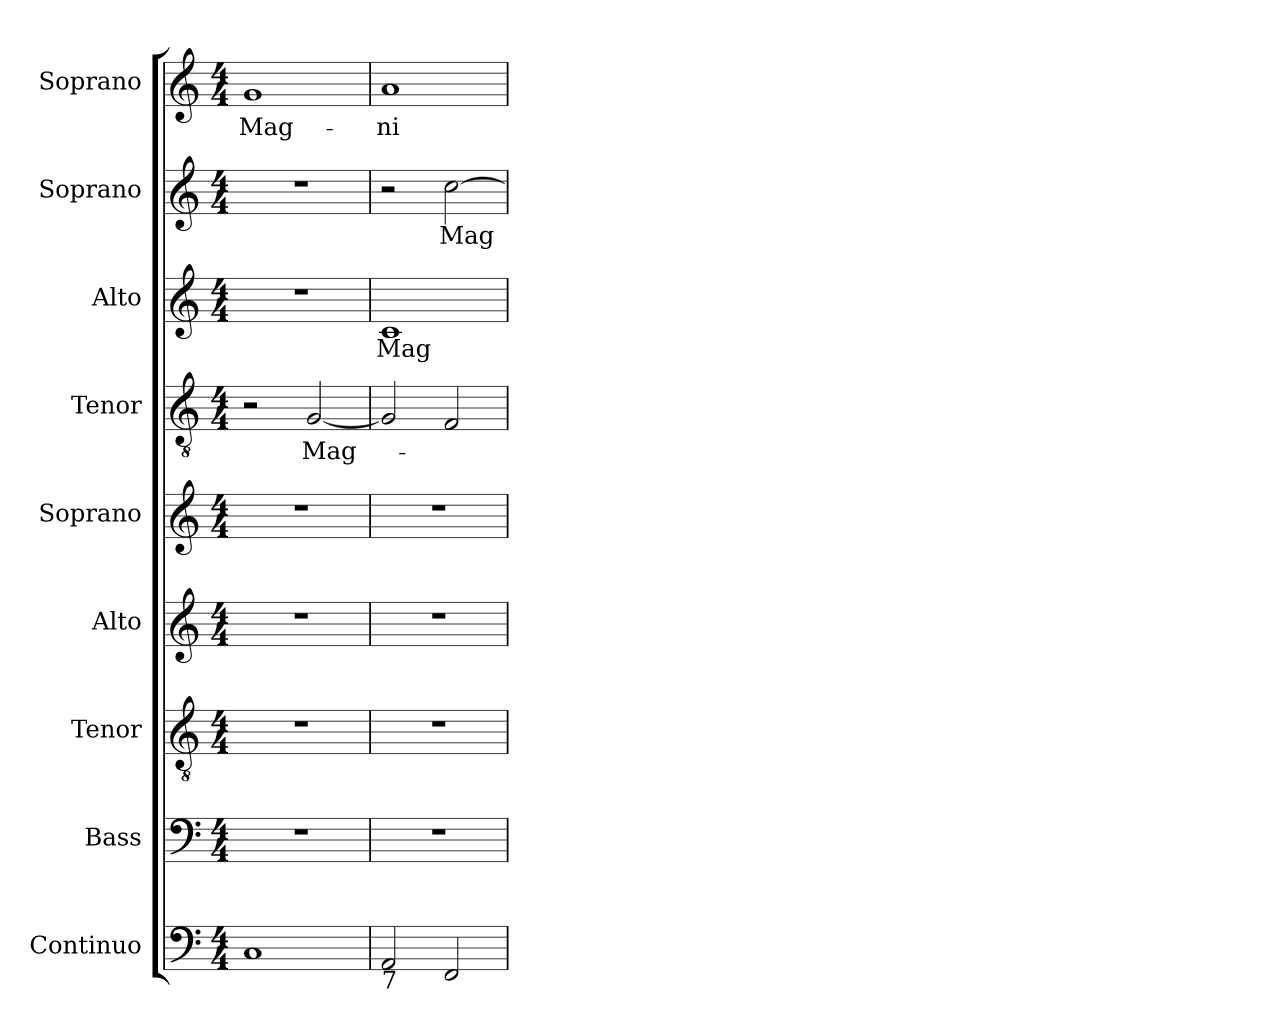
**kern	**kern	**kern	**kern	**kern	**kern	**text	**kern	**text	**kern	**text	**kern	**text
*part9	*part8	*part7	*part6	*part5	*part4	*part4	*part3	*part3	*part2	*part2	*part1	*part1
*staff9	*staff8	*staff7	*staff6	*staff5	*staff4	*staff4	*staff3	*staff3	*staff2	*staff2	*staff1	*staff1
*I"Continuo	*I"Bass	*I"Tenor	*I"Alto	*I"Soprano	*I"Tenor	*	*I"Alto	*	*I"Soprano	*	*I"Soprano	*
*I'Cont.	*I'B.	*I'T.	*I'A.	*I'S.	*I'T.	*	*I'A.	*	*I'S.	*	*I'S.	*
!!LO:PB:g=z
*clefF4	*clefF4	*clefGv2	*clefG2	*clefG2	*clefGv2	*	*clefG2	*	*clefG2	*	*clefG2	*
*	*	*ITrd7c12	*	*	*ITrd7c12	*	*	*	*	*	*	*
*k[]	*k[]	*k[]	*k[]	*k[]	*k[]	*	*k[]	*	*k[]	*	*k[]	*
*C:	*C:	*C:	*C:	*C:	*C:	*	*C:	*	*C:	*	*C:	*
*M4/4	*M4/4	*M4/4	*M4/4	*M4/4	*M4/4	*	*M4/4	*	*M4/4	*	*M4/4	*
=1	=1	=1	=1	=1	=1	=1	=1	=1	=1	=1	=1	=1
!	!	!	!	!	!	!	!	!	!	!	!	!LO:LY:b:color=#000000
1Ci	1r	1r	1r	1r	2r	.	1r	.	1r	.	1gi	Mag-
!	!	!	!	!	!	!LO:LY:b:color=#000000	!	!	!	!	!	!
.	.	.	.	.	[<2GGi/	Mag-	.	.	.	.	.	.
=2	=2	=2	=2	=2	=2	=2	=2	=2	=2	=2	=2	=2
!	!	!	!	!	!	!	!	!LO:LY:b:color=#000000	!	!	!	!
!LO:TX:b:t=7	!	!	!	!	!	!	!	!	!	!	!	!
!	!	!	!	!	!	!	!	!	!	!	!	!LO:LY:b:color=#000000
2AAi/	1r	1r	1r	1r	2GGi/]	.	1ci	Mag-	2r	.	1ai	-ni-
!	!	!	!	!	!	!	!	!	!	!LO:LY:b:color=#000000	!	!
2FFi/	.	.	.	.	2FFi/	.	.	.	[>2cci\	Mag-	.	.
=	=	=	=	=	=	=	=	=	=	=	=	=
*-	*-	*-	*-	*-	*-	*-	*-	*-	*-	*-	*-	*-
